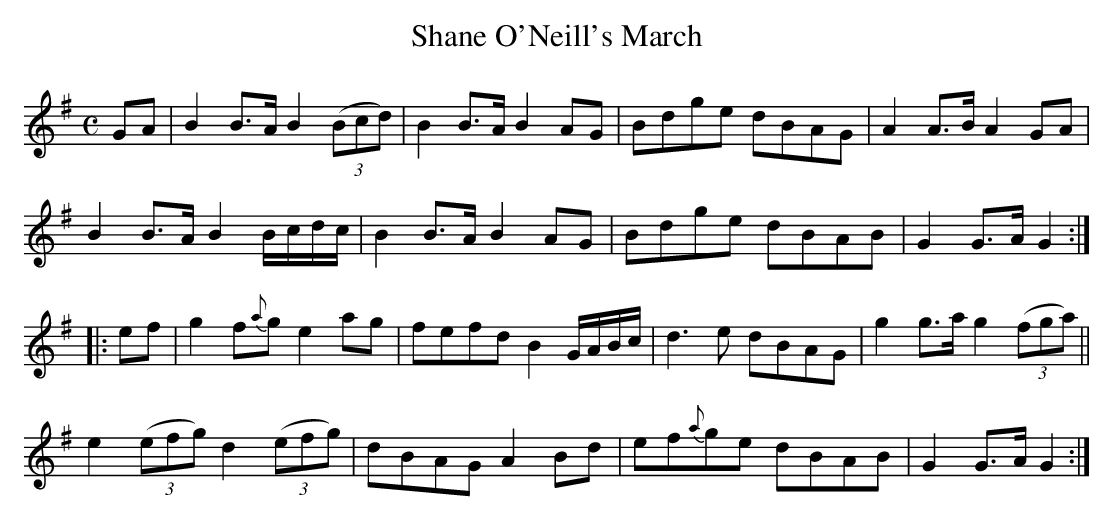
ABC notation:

X:1
T: Shane O'Neill's March
M: C
L: 1/8
K: G
GA | B2 B>A   B2 ((3Bcd)  | B2 B>A B2 AG       | Bdge dBAG | A2 A>B A2 GA |
     B2 B>A   B2 B/c/d/c/ | B2 B>A B2 AG       | Bdge dBAB | G2 G>A G2    :|
|:ef|g2 f{a}g e2   ag     | fefd   B2 G/A/B/c/ | d3 e dBAG | g2 g>a g2 ((3fga)||
     e2 ((3efg) d2 ((3efg)| dBAG   A2 Bd       | ef{a}ge dBAB | G2 G>A G2 :|
